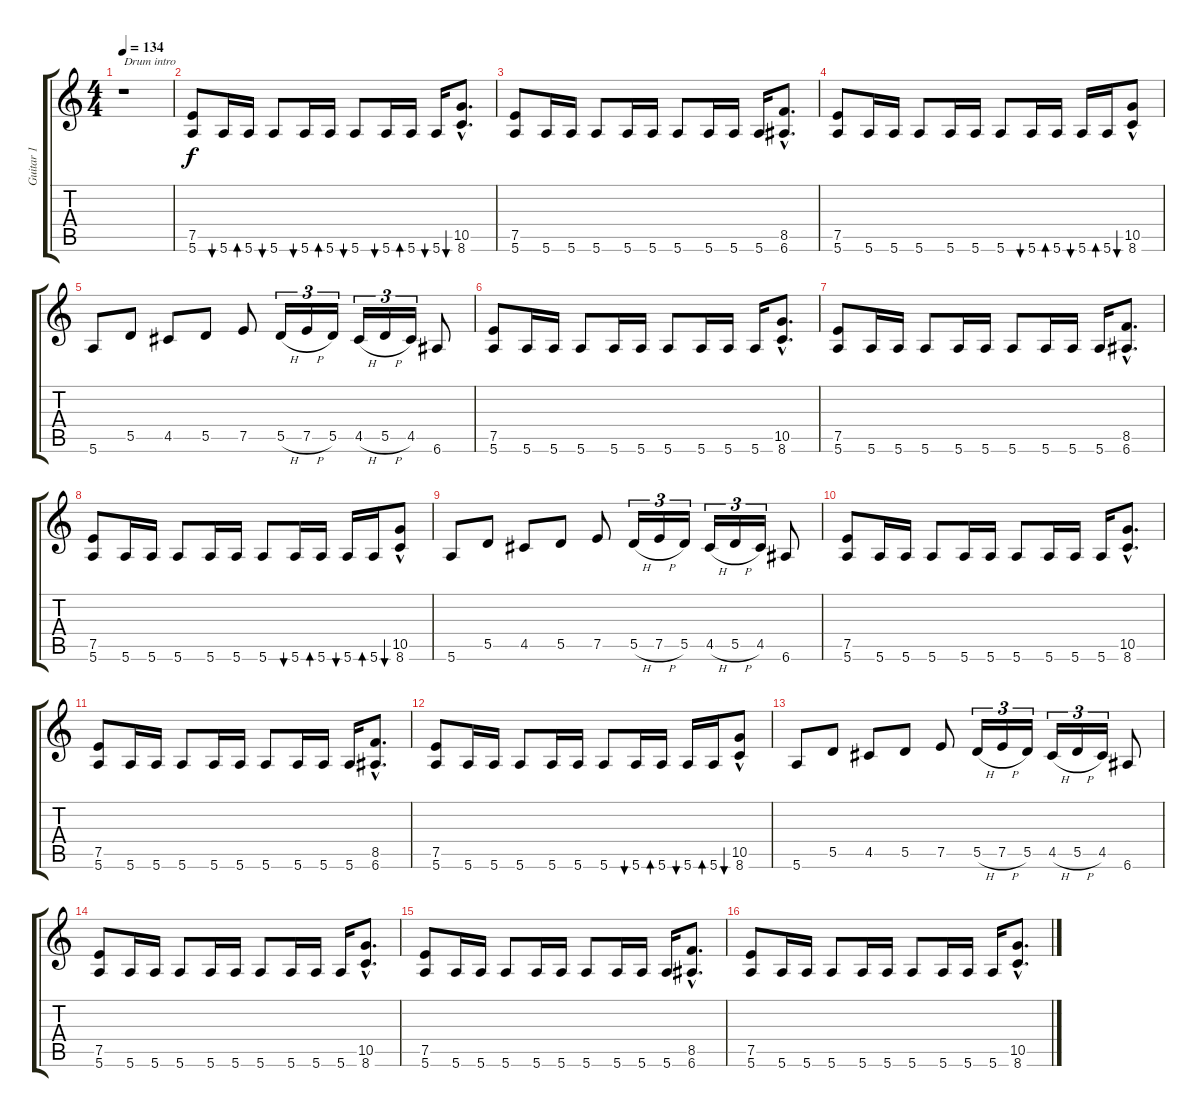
\track ("Guitar 1" "Guitar 1") {instrument distortionguitar}
\staff {score tabs}
\tuning (E4 B3 G3 D3 A2 E2) {hide}
\ts (4 4)
\tempo 134
\clef g2
\ks c
r.1{txt "Drum intro" dy f instrument distortionguitar} |
(7.5 5.6).8 5.6.16{bu 120} 5.6.16{bd 120} 5.6.8{bu 240} 5.6.16{bu 120} 5.6.16{bd 120} 5.6.8{bu 240} 5.6.16{bu 120} 5.6.16{bd 120} 5.6.16{bu 120} (10.5{hac} 8.6{hac}).8{d bu 240} |
(7.5 5.6).8 5.6.16 5.6.16 5.6.8 5.6.16 5.6.16 5.6.8 5.6.16 5.6.16 5.6.16 (8.5{hac} 6.6{hac}).8{d} |
(7.5 5.6).8 5.6.16 5.6.16 5.6.8 5.6.16 5.6.16 5.6.8 5.6.16{bu 120} 5.6.16{bd 120} 5.6.16{bu 120} 5.6.16{bd 120} (10.5 8.6{hac}).8{bu 240} |
5.6.8 5.5.8 4.5.8 5.5.8 7.5.8 5.5{h}.16{tu (3 2)} 7.5{h}.16{tu (3 2)} 5.5.16{tu (3 2)} 4.5{h}.16{tu (3 2)} 5.5{h}.16{tu (3 2)} 4.5.16{tu (3 2)} 6.6.8 |
(7.5 5.6).8 5.6.16 5.6.16 5.6.8 5.6.16 5.6.16 5.6.8 5.6.16 5.6.16 5.6.16 (10.5{hac} 8.6{hac}).8{d} |
(7.5 5.6).8 5.6.16 5.6.16 5.6.8 5.6.16 5.6.16 5.6.8 5.6.16 5.6.16 5.6.16 (8.5{hac} 6.6{hac}).8{d} |
(7.5 5.6).8 5.6.16 5.6.16 5.6.8 5.6.16 5.6.16 5.6.8 5.6.16{bu 120} 5.6.16{bd 120} 5.6.16{bu 120} 5.6.16{bd 120} (10.5 8.6{hac}).8{bu 240} |
5.6.8 5.5.8 4.5.8 5.5.8 7.5.8 5.5{h}.16{tu (3 2)} 7.5{h}.16{tu (3 2)} 5.5.16{tu (3 2)} 4.5{h}.16{tu (3 2)} 5.5{h}.16{tu (3 2)} 4.5.16{tu (3 2)} 6.6.8 |
(7.5 5.6).8 5.6.16 5.6.16 5.6.8 5.6.16 5.6.16 5.6.8 5.6.16 5.6.16 5.6.16 (10.5{hac} 8.6{hac}).8{d} |
(7.5 5.6).8 5.6.16 5.6.16 5.6.8 5.6.16 5.6.16 5.6.8 5.6.16 5.6.16 5.6.16 (8.5{hac} 6.6{hac}).8{d} |
(7.5 5.6).8 5.6.16 5.6.16 5.6.8 5.6.16 5.6.16 5.6.8 5.6.16{bu 120} 5.6.16{bd 120} 5.6.16{bu 120} 5.6.16{bd 120} (10.5 8.6{hac}).8{bu 240} |
5.6.8 5.5.8 4.5.8 5.5.8 7.5.8 5.5{h}.16{tu (3 2)} 7.5{h}.16{tu (3 2)} 5.5.16{tu (3 2)} 4.5{h}.16{tu (3 2)} 5.5{h}.16{tu (3 2)} 4.5.16{tu (3 2)} 6.6.8 |
(7.5 5.6).8 5.6.16 5.6.16 5.6.8 5.6.16 5.6.16 5.6.8 5.6.16 5.6.16 5.6.16 (10.5{hac} 8.6{hac}).8{d} |
(7.5 5.6).8 5.6.16 5.6.16 5.6.8 5.6.16 5.6.16 5.6.8 5.6.16 5.6.16 5.6.16 (8.5{hac} 6.6{hac}).8{d} |
(7.5 5.6).8 5.6.16 5.6.16 5.6.8 5.6.16 5.6.16 5.6.8 5.6.16 5.6.16 5.6.16 (10.5{hac} 8.6{hac}).8{d}
